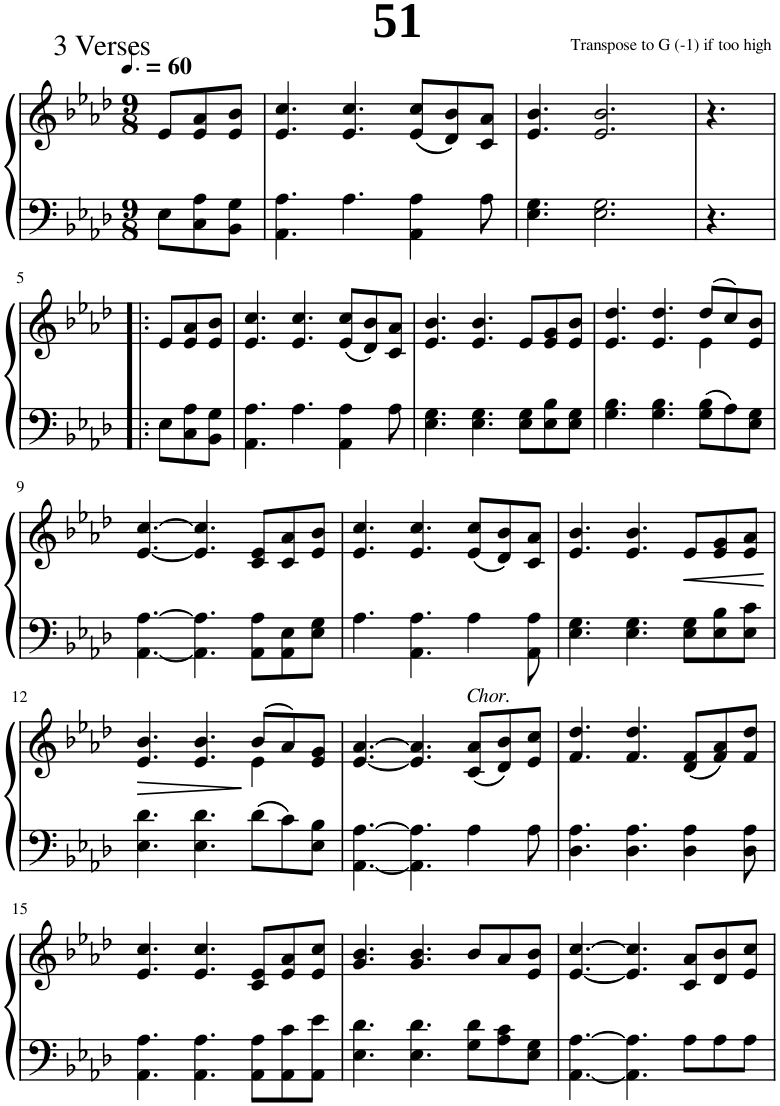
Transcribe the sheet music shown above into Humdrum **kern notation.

**kern	**kern	**dynam
*part1	*part1	*part1
*staff2	*staff1	*staff1/2
*I"Piano	*	*
*I'Pno.	*	*
*clefF4	*clefG2	*
*k[b-e-a-d-]	*k[b-e-a-d-]	*
*M9/8	*M9/8	*
*MM90	*MM90	*
=1	=1	=1
8E-\L	8e-/L	.
8C\ 8A-\	8e-/ 8a-/	.
8BB-\ 8G\J	8e-/ 8b-/J	.
=2	=2	=2
4.AA-\ 4.A-\	4.e-/ 4.cc/	.
4.A-\	4.e-/ 4.cc/	.
4AA-\ 4A-\	(8e-/ 8cc/L	.
.	8d-/ 8b-/)	.
8A-\	8c/ 8a-/J	.
=3	=3	=3
4.E-\ 4.G\	4.e-/ 4.b-/	.
2.E-\ 2.G\	2.e-/ 2.b-/	.
=4	=4	=4
4.r	4.r	.
!!LO:LB:g=z
=5!|:	=5!|:	=5!|:
8E-\L	8e-/L	.
8C\ 8A-\	8e-/ 8a-/	.
8BB-\ 8G\J	8e-/ 8b-/J	.
=6	=6	=6
4.AA-\ 4.A-\	4.e-/ 4.cc/	.
4.A-\	4.e-/ 4.cc/	.
4AA-\ 4A-\	(8e-/ 8cc/L	.
.	8d-/ 8b-/)	.
8A-\	8c/ 8a-/J	.
=7	=7	=7
4.E-\ 4.G\	4.e-/ 4.b-/	.
4.E-\ 4.G\	4.e-/ 4.b-/	.
8E-\ 8G\L	8e-/L	.
8E-\ 8B-\	8e-/ 8g/	.
8E-\ 8G\J	8e-/ 8b-/J	.
=8	=8	=8
*	*^	*
4.G\ 4.B-\	4.e-/ 4.dd-/	2ryy	.
4.G\ 4.B-\	4.e-/ 4.dd-/	.	.
.	.	4ryy	.
8G\ 8B-\L	(8dd-/L	4e-\	.
8A-\	8cc/)	.	.
8E-\ 8G\J	8e-/ 8b-/J	8ryy	.
*	*v	*v	*
!!LO:LB:g=z
=9	=9	=9
[4.AA-\ [4.A-\	[4.e-/ [4.cc/	.
4.AA-\] 4.A-\]	4.e-/] 4.cc/]	.
8AA-\ 8A-\L	8c/ 8e-/L	.
8AA-\ 8E-\	8c/ 8a-/	.
8E-\ 8G\J	8e-/ 8b-/J	.
=10	=10	=10
4.A-\	4.e-/ 4.cc/	.
4.AA-\ 4.A-\	4.e-/ 4.cc/	.
4A-\	(8e-/ 8cc/L	.
.	8d-/ 8b-/)	.
8AA-\ 8A-\	8c/ 8a-/J	.
=11	=11	=11
4.E-\ 4.G\	4.e-/ 4.b-/	.
4.E-\ 4.G\	4.e-/ 4.b-/	.
!	!	!LO:HP:b
8E-\ 8G\L	8e-/L	<
8E-\ 8B-\	8e-/ 8g/	.
8E-\ 8c\J	8e-/ 8a-/J	.
.	.	[
!!LO:LB:g=z
=12	=12	=12
!	!	!LO:HP:b
*	*^	*
4.E-\ 4.d-\	4.e-/ 4.b-/	2ryy	>
4.E-\ 4.d-\	4.e-/ 4.b-/	.	.
.	.	4ryy	.
8d-\L	(8b-/L	4e-\	]
8c\	8a-/)	.	.
8E-\ 8B-\J	8e-/ 8g/J	8ryy	.
*	*v	*v	*
=13	=13	=13
[4.AA-\ [4.A-\	[4.e-/ [4.a-/	.
4.AA-\] 4.A-\]	4.e-/] 4.a-/]	.
!	!LO:TX:a:i:t=Chor.	!
4A-\	(8c/ 8a-/L	.
.	8d-/ 8b-/)	.
8A-\	8e-/ 8cc/J	.
=14	=14	=14
4.D-\ 4.A-\	4.f/ 4.dd-/	.
4.D-\ 4.A-\	4.f/ 4.dd-/	.
4D-\ 4A-\	(8d-/ 8f/L	.
.	8f/ 8a-/)	.
8D-\ 8A-\	8f/ 8dd-/J	.
!!LO:LB:g=z
=15	=15	=15
4.AA-\ 4.A-\	4.e-/ 4.cc/	.
4.AA-\ 4.A-\	4.e-/ 4.cc/	.
8AA-\ 8A-\L	8c/ 8e-/L	.
8AA-\ 8c\	8e-/ 8a-/	.
8AA-\ 8e-\J	8e-/ 8cc/J	.
=16	=16	=16
4.E-\ 4.d-\	4.g/ 4.b-/	.
4.E-\ 4.d-\	4.g/ 4.b-/	.
8G\ 8d-\L	8b-/L	.
8A-\ 8c\	8a-/	.
8E-\ 8G\J	8e-/ 8b-/J	.
=17	=17	=17
[4.AA-\ [4.A-\	[4.e-/ [4.cc/	.
4.AA-\] 4.A-\]	4.e-/] 4.cc/]	.
8A-\L	8c/ 8a-/L	.
8A-\	8d-/ 8b-/	.
8A-\J	8e-/ 8cc/J	.
=	=	=
*-	*-	*-
